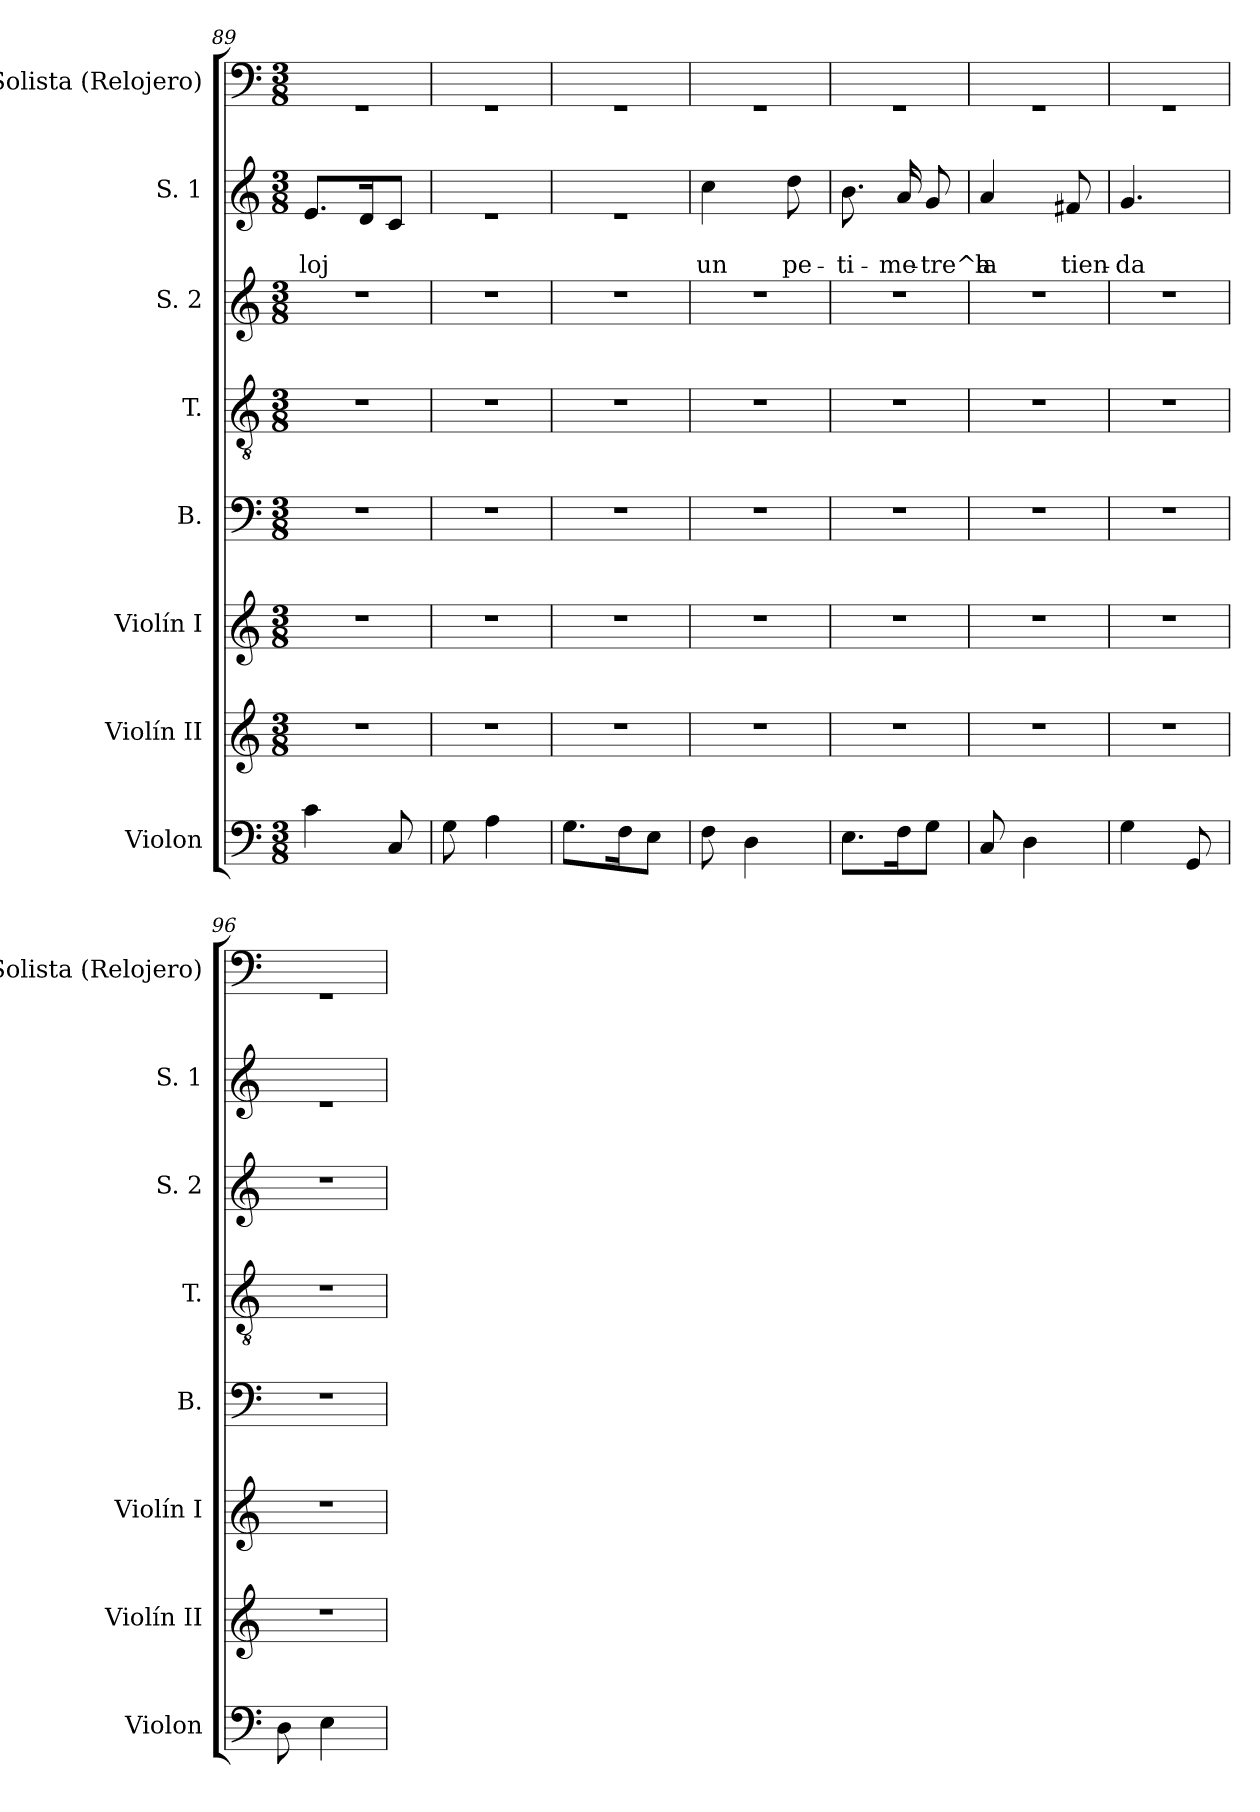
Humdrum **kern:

**kern	**kern	**kern	**kern	**kern	**kern	**kern	**text	**text	**kern
*part8	*part7	*part6	*part5	*part4	*part3	*part2	*part2	*part2	*part1
*staff8	*staff7	*staff6	*staff5	*staff4	*staff3	*staff2	*staff2	*staff2	*staff1
*I"Violon	*I"Violín II	*I"Violín I	*I"B.	*I"T.	*I"S. 2	*I"S. 1	*	*	*I"Solista (Relojero)
*I'Violon	*I'Violín II	*I'Violín I	*I'B.	*I'T.	*I'S. 2	*I'S. 1	*	*	*I'Solista (Relojero)
*clefF4	*clefG2	*clefG2	*clefF4	*clefGv2	*clefG2	*clefG2	*	*	*clefF4
*k[]	*k[]	*k[]	*k[]	*k[]	*k[]	*k[]	*	*	*k[]
*C:	*C:	*C:	*C:	*C:	*C:	*C:	*	*	*C:
*M3/8	*M3/8	*M3/8	*M3/8	*M3/8	*M3/8	*M3/8	*	*	*M3/8
=89	=89	=89	=89	=89	=89	=89	=89	=89	=89
!	!	!	!	!	!	!	!	!LO:LY:b	!
4c\	4.r	4.r	4.r	4.r	4.r	8.e/L	.	-loj	4.rGG
.	.	.	.	.	.	16d/k	.	.	.
8C/	.	.	.	.	.	8c/J	.	.	.
=90	=90	=90	=90	=90	=90	=90	=90	=90	=90
8G\	4.r	4.r	4.r	4.r	4.r	4.re	.	.	4.rGG
4A\	.	.	.	.	.	.	.	.	.
=91	=91	=91	=91	=91	=91	=91	=91	=91	=91
8.G\L	4.r	4.r	4.r	4.r	4.r	4.re	.	.	4.rGG
16F\k	.	.	.	.	.	.	.	.	.
8E\J	.	.	.	.	.	.	.	.	.
=92	=92	=92	=92	=92	=92	=92	=92	=92	=92
!	!	!	!	!	!	!	!	!LO:LY:b	!
8F\	4.r	4.r	4.r	4.r	4.r	4cc\	.	un	4.rGG
4D\	.	.	.	.	.	.	.	.	.
!	!	!	!	!	!	!	!	!LO:LY:b	!
.	.	.	.	.	.	8dd\	.	pe-	.
!!LO:LB:g=z
=93	=93	=93	=93	=93	=93	=93	=93	=93	=93
!	!	!	!	!	!	!	!	!LO:LY:b	!
8.E\L	4.r	4.r	4.r	4.r	4.r	8.b\	.	-ti-	4.rGG
!	!	!	!	!	!	!	!	!LO:LY:b	!
16F\k	.	.	.	.	.	16a/	.	-me-	.
!	!	!	!	!	!	!	!	!LO:LY:b	!
8G\J	.	.	.	.	.	8g/	.	-tre^a	.
=94	=94	=94	=94	=94	=94	=94	=94	=94	=94
!	!	!	!	!	!	!	!	!LO:LY:b	!
8C/	4.r	4.r	4.r	4.r	4.r	4a/	.	la	4.rGG
4D\	.	.	.	.	.	.	.	.	.
!	!	!	!	!	!	!	!	!LO:LY:b	!
.	.	.	.	.	.	8f#X/	.	tien-	.
=95	=95	=95	=95	=95	=95	=95	=95	=95	=95
!	!	!	!	!	!	!	!	!LO:LY:b	!
4G\	4.r	4.r	4.r	4.r	4.r	4.g/	.	-da	4.rGG
8GG/	.	.	.	.	.	.	.	.	.
=96	=96	=96	=96	=96	=96	=96	=96	=96	=96
8D\	4.r	4.r	4.r	4.r	4.r	4.re	.	.	4.rGG
4E\	.	.	.	.	.	.	.	.	.
=	=	=	=	=	=	=	=	=	=
*-	*-	*-	*-	*-	*-	*-	*-	*-	*-
